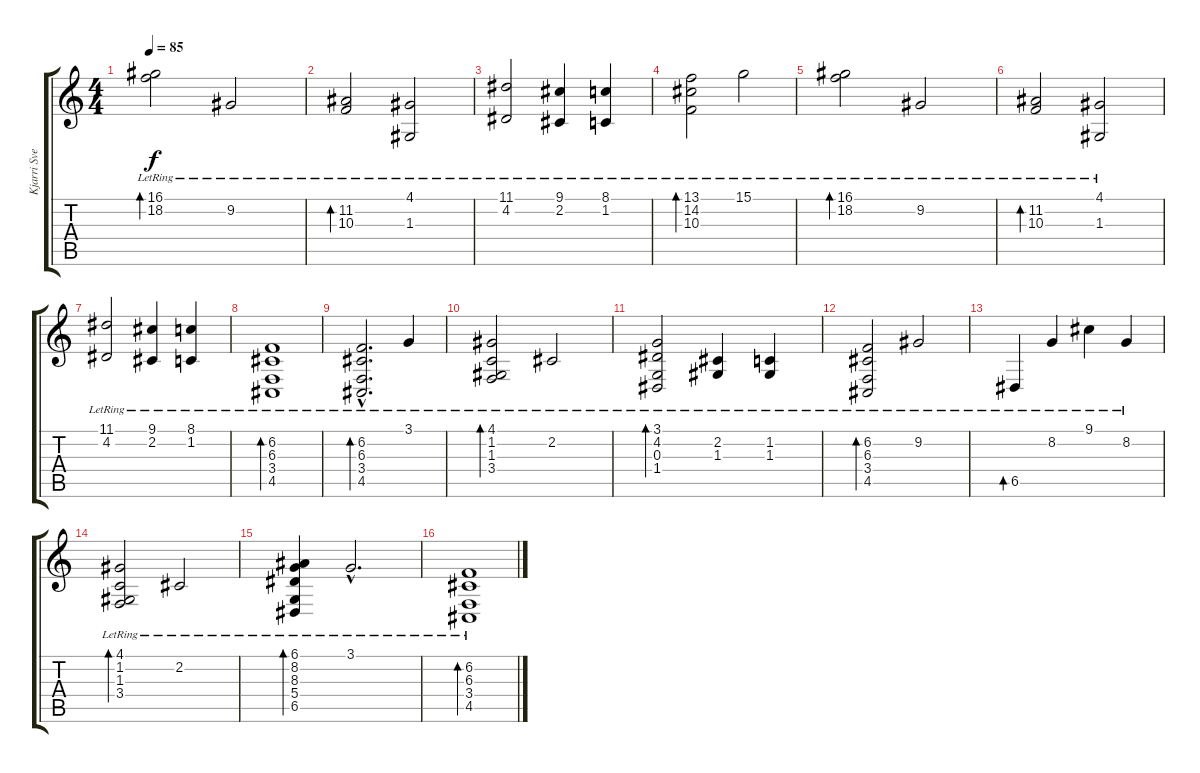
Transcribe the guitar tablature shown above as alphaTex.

\track ("Kjarri Sveinsson (Overdub)" "Kjarri Sve") {instrument acousticgrandpiano}
\staff {score tabs}
\tuning (E4 B3 G3 D3 A2 D2) {hide}
\ts (4 4)
\tempo 85
\clef g2
\ks c
(16.1{lr} 18.2{lr}).2{bd 60 dy f} 9.2{lr}.2 |
(11.2{lr} 10.3{lr}).2{bd 60} (4.1{lr} 1.3{lr}).2 |
(11.1{lr} 4.2{lr}).2 (9.1{lr} 2.2{lr}).4 (8.1{lr} 1.2{lr}).4 |
(13.1{lr} 14.2{lr} 10.3{lr}).2{bd 60} 15.1{lr}.2 |
(16.1{lr} 18.2{lr}).2{bd 60} 9.2{lr}.2 |
(11.2{lr} 10.3{lr}).2{bd 60} (4.1{lr} 1.3{lr}).2 |
(11.1{lr} 4.2{lr}).2 (9.1{lr} 2.2{lr}).4 (8.1{lr} 1.2{lr}).4 |
(6.2{lr} 6.3{lr} 3.4{lr} 4.5{lr}).1{bd 60} |
(6.2{hac lr} 6.3{hac lr} 3.4{hac lr} 4.5{hac lr}).2{d bd 60} 3.1{lr}.4 |
(4.1{lr} 1.2{lr} 1.3{lr} 3.4{lr}).2{bd 60} 2.2{lr}.2 |
(3.1{lr} 4.2{lr} 0.3{lr} 1.4{lr}).2{bd 60} (2.2{lr} 1.3{lr}).4 (1.2{lr} 1.3{lr}).4 |
(6.2{lr} 6.3{lr} 3.4{lr} 4.5{lr}).2{bd 60} 9.2{lr}.2 |
6.5{lr}.4{bd 60} 8.2{lr}.4 9.1{lr}.4 8.2{lr}.4 |
(4.1{lr} 1.2{lr} 1.3{lr} 3.4{lr}).2{bd 60} 2.2{lr}.2 |
(6.1{lr} 8.2{lr} 8.3{lr} 5.4{lr} 6.5{lr}).4{bd 60} 3.1{hac lr}.2{d} |
(6.2{lr} 6.3{lr} 3.4{lr} 4.5{lr}).1{bd 60}
